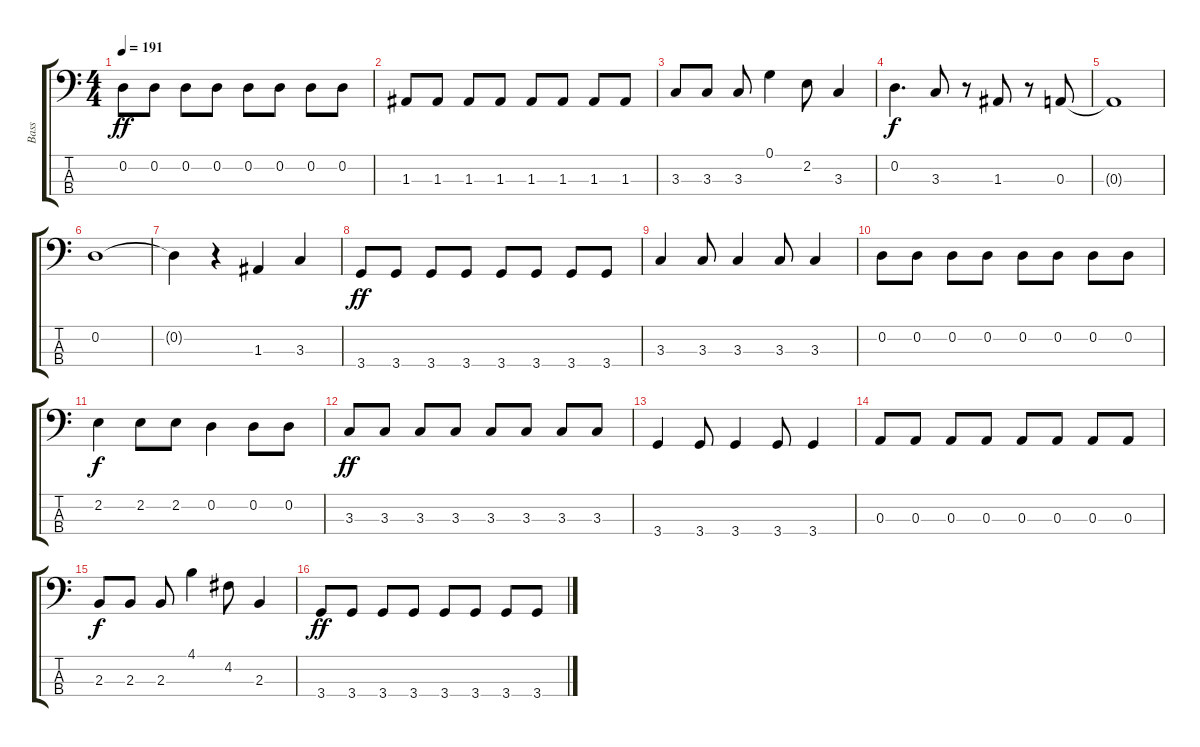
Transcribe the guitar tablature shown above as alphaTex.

\track ("Bass" "Bass") {instrument electricbassfinger}
\staff {score tabs}
\tuning (G2 D2 A1 E1) {hide}
\ts (4 4)
\tempo 191
\clef f4
\ks c
0.2.8{dy ff} 0.2.8 0.2.8 0.2.8 0.2.8 0.2.8 0.2.8 0.2.8 |
1.3.8 1.3.8 1.3.8 1.3.8 1.3.8 1.3.8 1.3.8 1.3.8 |
3.3.8 3.3.8 3.3.8 0.1.4 2.2.8 3.3.4 |
0.2.4{d dy f} 3.3.8 r.8 1.3.8 r.8 0.3.8 |
0.3{t}.1 |
0.2.1 |
0.2{t}.4 r.4 1.3.4 3.3.4 |
3.4.8{dy ff} 3.4.8 3.4.8 3.4.8 3.4.8 3.4.8 3.4.8 3.4.8 |
3.3.4 3.3.8 3.3.4 3.3.8 3.3.4 |
0.2.8 0.2.8 0.2.8 0.2.8 0.2.8 0.2.8 0.2.8 0.2.8 |
2.2.4{dy f} 2.2.8 2.2.8 0.2.4 0.2.8 0.2.8 |
3.3.8{dy ff} 3.3.8 3.3.8 3.3.8 3.3.8 3.3.8 3.3.8 3.3.8 |
3.4.4 3.4.8 3.4.4 3.4.8 3.4.4 |
0.3.8 0.3.8 0.3.8 0.3.8 0.3.8 0.3.8 0.3.8 0.3.8 |
2.3.8{dy f} 2.3.8 2.3.8 4.1.4 4.2.8 2.3.4 |
3.4.8{dy ff} 3.4.8 3.4.8 3.4.8 3.4.8 3.4.8 3.4.8 3.4.8
